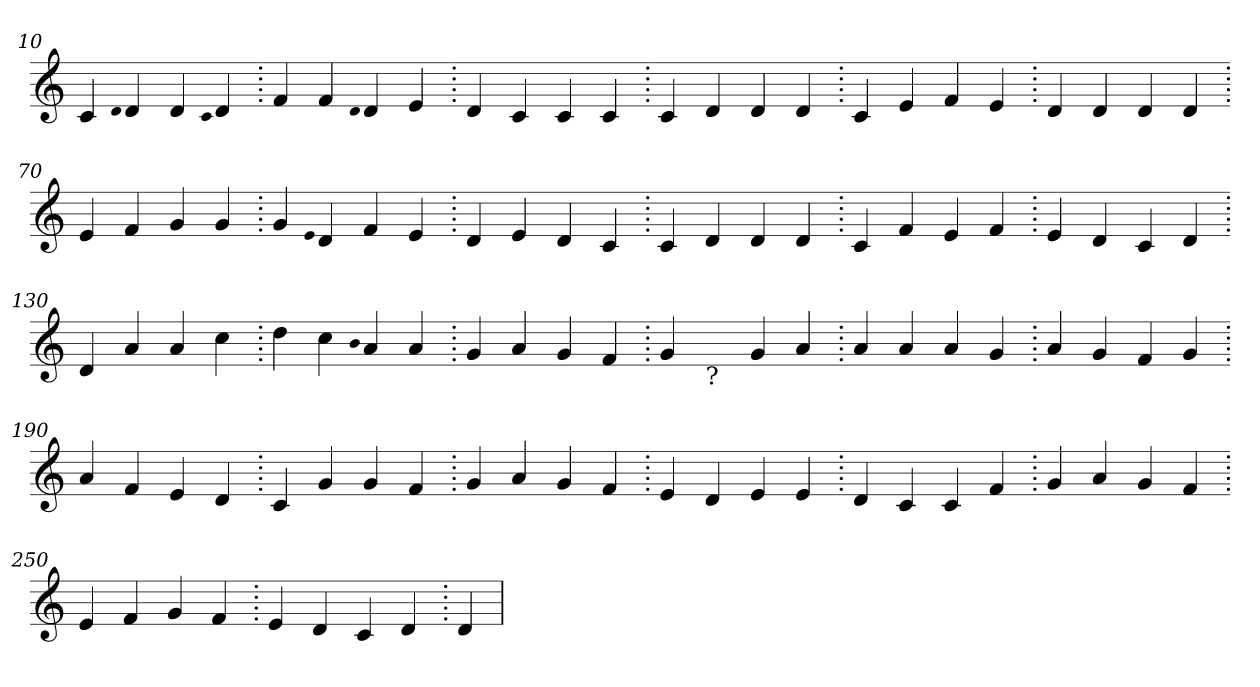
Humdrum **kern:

**kern
*part1
*staff1
*clefG2
=10.
4c
qqd
4d
4d
qqc
4d
=20.
4f
4f
qqd
4d
4e
=30.
4d
4c
4c
4c
=40.
4c
4d
4d
4d
=50.
4c
4e
4f
4e
=60.
4d
4d
4d
4d
=70.
4e
4f
4g
4g
=80.
4g
qqe
4d
4f
4e
=90.
4d
4e
4d
4c
=100.
4c
4d
4d
4d
=110.
4c
4f
4e
4f
=120.
4e
4d
4c
4d
=130.
4d
4a
4a
4cc
=140.
4dd
4cc
qqb
4a
4a
=150.
4g
4a
4g
4f
=160.
4g
!LO:TX:b:t=?
4ryy
4g
4a
=170.
4a
4a
4a
4g
=180.
4a
4g
4f
4g
=190.
4a
4f
4e
4d
=200.
4c
4g
4g
4f
=210.
4g
4a
4g
4f
=220.
4e
4d
4e
4e
=230.
4d
4c
4c
4f
=240.
4g
4a
4g
4f
=250.
4e
4f
4g
4f
=260.
4e
4d
4c
4d
=270.
4d
=
*-
